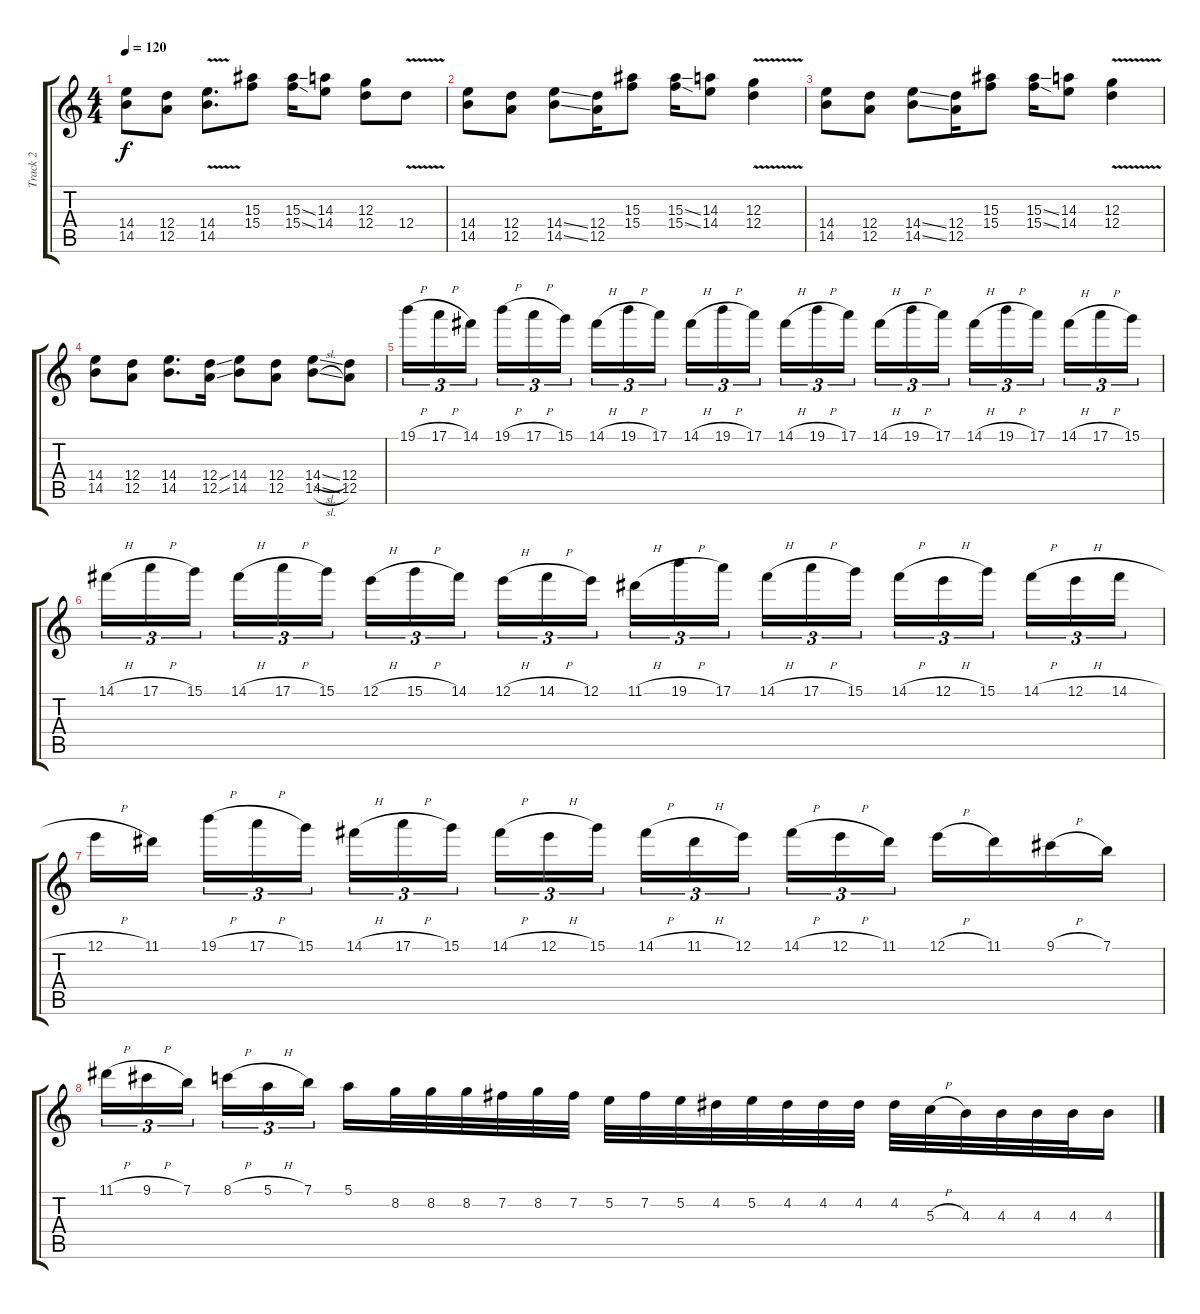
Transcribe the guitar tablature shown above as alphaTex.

\track ("Track 2" "Track 2") {instrument distortionguitar}
\staff {score tabs}
\tuning (E4 B3 G3 D3 A2 E2) {hide}
\ts (4 4)
\tempo 120
\clef g2
\ks c
(14.4 14.5).8{dy f} (12.4 12.5).8 (14.4 14.5{v}).8{d} (15.3 15.4).8 (15.3{ss} 15.4{ss}).16 (14.3 14.4).8 (12.3 12.4).8 12.4{v}.8 |
(14.4 14.5).8 (12.4 12.5).8 (14.4{ss} 14.5{ss}).8 (12.4 12.5).16 (15.3 15.4).8 (15.3{ss} 15.4{ss}).16 (14.3 14.4).8 (12.3 12.4{v}).4 |
(14.4 14.5).8 (12.4 12.5).8 (14.4{ss} 14.5{ss}).8 (12.4 12.5).16 (15.3 15.4).8 (15.3{ss} 15.4{ss}).16 (14.3 14.4).8 (12.3 12.4{v}).4 |
(14.4 14.5).8 (12.4 12.5).8 (14.4 14.5).8{d} (12.4{ss} 12.5{ss}).16 (14.4 14.5).8 (12.4 12.5).8 (14.4{sl} 14.5{sl}).8 (12.4 12.5).8 |
19.1{h}.16{tu (3 2)} 17.1{h}.16{tu (3 2)} 14.1.16{tu (3 2) beam splitsecondary} 19.1{h}.16{tu (3 2)} 17.1{h}.16{tu (3 2)} 15.1.16{tu (3 2)} 14.1{h}.16{tu (3 2)} 19.1{h}.16{tu (3 2)} 17.1.16{tu (3 2) beam splitsecondary} 14.1{h}.16{tu (3 2)} 19.1{h}.16{tu (3 2)} 17.1.16{tu (3 2)} 14.1{h}.16{tu (3 2)} 19.1{h}.16{tu (3 2)} 17.1.16{tu (3 2) beam splitsecondary} 14.1{h}.16{tu (3 2)} 19.1{h}.16{tu (3 2)} 17.1.16{tu (3 2)} 14.1{h}.16{tu (3 2)} 19.1{h}.16{tu (3 2)} 17.1.16{tu (3 2) beam splitsecondary} 14.1{h}.16{tu (3 2)} 17.1{h}.16{tu (3 2)} 15.1.16{tu (3 2)} |
14.1{h}.16{tu (3 2)} 17.1{h}.16{tu (3 2)} 15.1.16{tu (3 2) beam splitsecondary} 14.1{h}.16{tu (3 2)} 17.1{h}.16{tu (3 2)} 15.1.16{tu (3 2)} 12.1{h}.16{tu (3 2)} 15.1{h}.16{tu (3 2)} 14.1.16{tu (3 2) beam splitsecondary} 12.1{h}.16{tu (3 2)} 14.1{h}.16{tu (3 2)} 12.1.16{tu (3 2)} 11.1{h}.16{tu (3 2)} 19.1{h}.16{tu (3 2)} 17.1.16{tu (3 2) beam splitsecondary} 14.1{h}.16{tu (3 2)} 17.1{h}.16{tu (3 2)} 15.1.16{tu (3 2)} 14.1{h}.16{tu (3 2)} 12.1{h}.16{tu (3 2)} 15.1.16{tu (3 2) beam splitsecondary} 14.1{h}.16{tu (3 2)} 12.1{h}.16{tu (3 2)} 14.1{h}.16{tu (3 2)} |
12.1{h}.16 11.1.16{beam splitsecondary} 19.1{h}.16{tu (3 2)} 17.1{h}.16{tu (3 2)} 15.1.16{tu (3 2)} 14.1{h}.16{tu (3 2)} 17.1{h}.16{tu (3 2)} 15.1.16{tu (3 2) beam splitsecondary} 14.1{h}.16{tu (3 2)} 12.1{h}.16{tu (3 2)} 15.1.16{tu (3 2)} 14.1{h}.16{tu (3 2)} 11.1{h}.16{tu (3 2)} 12.1.16{tu (3 2) beam splitsecondary} 14.1{h}.16{tu (3 2)} 12.1{h}.16{tu (3 2)} 11.1.16{tu (3 2)} 12.1{h}.16 11.1.16 9.1{h}.16 7.1.16 |
11.1{h}.16{tu (3 2)} 9.1{h}.16{tu (3 2)} 7.1.16{tu (3 2) beam splitsecondary} 8.1{h}.16{tu (3 2)} 5.1{h}.16{tu (3 2)} 7.1.16{tu (3 2)} 5.1.16 8.2.32 8.2.32 8.2.32 7.2.32 8.2.32 7.2.32 5.2.32 7.2.32 5.2.32 4.2.32 5.2.32 4.2.32 4.2.32 4.2.32 4.2.32 5.3{h}.32 4.3.32 4.3.32 4.3.32 4.3.32 4.3.16
